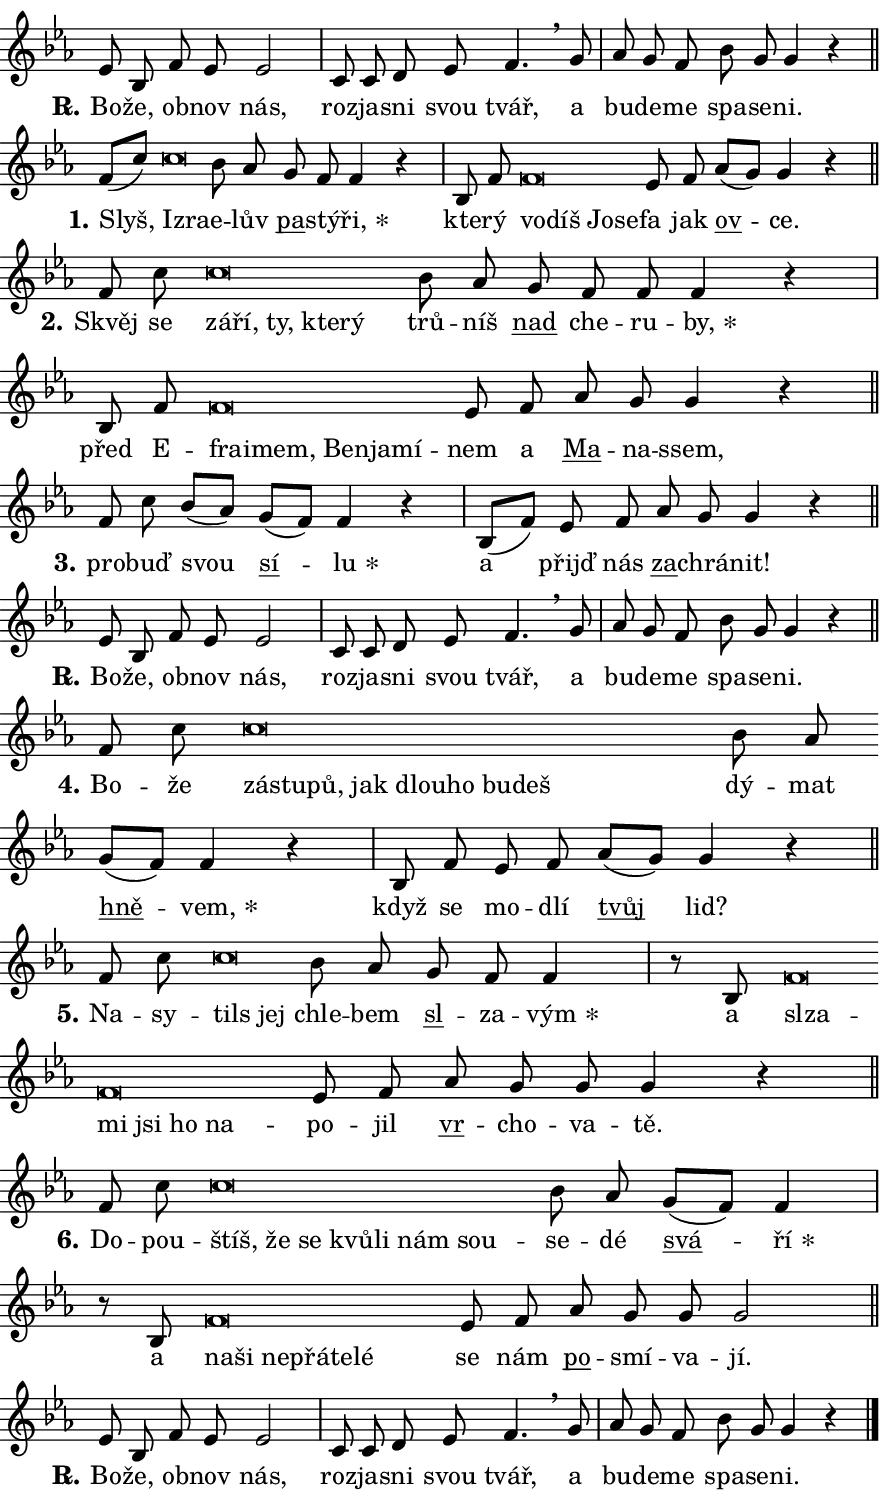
\version "2.24.0"
\header { tagline = "" }
\paper {
  indent = 0\cm
  top-margin = 0\cm
  right-margin = 0.13\cm % to fit lyric hyphens
  bottom-margin = 0\cm
  left-margin = 0\cm
  paper-width = 15\cm
  page-breaking = #ly:one-page-breaking
  system-system-spacing.basic-distance = #11
  score-system-spacing.basic-distance = #11
  ragged-last = ##f
}


%% Author: Thomas Morley
%% https://lists.gnu.org/archive/html/lilypond-user/2020-05/msg00002.html
#(define (line-position grob)
"Returns position of @var[grob} in current system:
   @code{'start}, if at first time-step
   @code{'end}, if at last time-step
   @code{'middle} otherwise
"
  (let* ((col (ly:item-get-column grob))
         (ln (ly:grob-object col 'left-neighbor))
         (rn (ly:grob-object col 'right-neighbor))
         (col-to-check-left (if (ly:grob? ln) ln col))
         (col-to-check-right (if (ly:grob? rn) rn col))
         (break-dir-left
           (and
             (ly:grob-property col-to-check-left 'non-musical #f)
             (ly:item-break-dir col-to-check-left)))
         (break-dir-right
           (and
             (ly:grob-property col-to-check-right 'non-musical #f)
             (ly:item-break-dir col-to-check-right))))
        (cond ((eqv? 1 break-dir-left) 'start)
              ((eqv? -1 break-dir-right) 'end)
              (else 'middle))))

#(define (tranparent-at-line-position vctor)
  (lambda (grob)
  "Relying on @code{line-position} select the relevant enry from @var{vctor}.
Used to determine transparency,"
    (case (line-position grob)
      ((end) (not (vector-ref vctor 0)))
      ((middle) (not (vector-ref vctor 1)))
      ((start) (not (vector-ref vctor 2))))))

noteHeadBreakVisibility =
#(define-music-function (break-visibility)(vector?)
"Makes @code{NoteHead}s transparent relying on @var{break-visibility}"
#{
  \override NoteHead.transparent =
    #(tranparent-at-line-position break-visibility)
#})

#(define delete-ledgers-for-transparent-note-heads
  (lambda (grob)
    "Reads whether a @code{NoteHead} is transparent.
If so this @code{NoteHead} is removed from @code{'note-heads} from
@var{grob}, which is supposed to be @code{LedgerLineSpanner}.
As a result ledgers are not printed for this @code{NoteHead}"
    (let* ((nhds-array (ly:grob-object grob 'note-heads))
           (nhds-list
             (if (ly:grob-array? nhds-array)
                 (ly:grob-array->list nhds-array)
                 '()))
           ;; Relies on the transparent-property being done before
           ;; Staff.LedgerLineSpanner.after-line-breaking is executed.
           ;; This is fragile ...
           (to-keep
             (remove
               (lambda (nhd)
                 (ly:grob-property nhd 'transparent #f))
               nhds-list)))
      ;; TODO find a better method to iterate over grob-arrays, similiar
      ;; to filter/remove etc for lists
      ;; For now rebuilt from scratch
      (set! (ly:grob-object grob 'note-heads)  '())
      (for-each
        (lambda (nhd)
          (ly:pointer-group-interface::add-grob grob 'note-heads nhd))
        to-keep))))

squashNotes = {
  \override NoteHead.X-extent = #'(-0.2 . 0.2)
  \override NoteHead.Y-extent = #'(-0.75 . 0)
  \override NoteHead.stencil =
    #(lambda (grob)
       (let ((pos (ly:grob-property grob 'staff-position)))
         (begin
           (if (< pos -7) (display "ERROR: Lower brevis then expected\n") (display ""))
           (if (<= pos -6) ly:text-interface::print ly:note-head::print))))
}
unSquashNotes = {
  \revert NoteHead.X-extent
  \revert NoteHead.Y-extent
  \revert NoteHead.stencil
}

hideNotes = \noteHeadBreakVisibility #begin-of-line-visible
unHideNotes = \noteHeadBreakVisibility #all-visible

% work-around for resetting accidentals
% https://lilypond.org/doc/v2.23/Documentation/notation/displaying-rhythms#unmetered-music
cadenzaMeasure = {
  \cadenzaOff
  \partial 1024 s1024
  \cadenzaOn
}

#(define-markup-command (accent layout props text) (markup?)
  "Underline accented syllable"
  (interpret-markup layout props
    #{\markup \override #'(offset . 4.3) \underline { #text }#}))

responsum = \markup \concat {
  "R" \hspace #-1.05 \path #0.1 #'((moveto 0 0.07) (lineto 0.9 0.8)) \hspace #0.05 "."
}

spaceSize = #0.6828661417322834 % exact space size for TeX Gyre Schola

\layout {
  \context {
    \Staff
    \remove "Time_signature_engraver"
    \override LedgerLineSpanner.after-line-breaking = #delete-ledgers-for-transparent-note-heads
  }
  \context {
    \Lyrics {
      \override LyricSpace.minimum-distance = \spaceSize
      \override LyricText.font-name = #"TeX Gyre Schola"
      \override LyricText.font-size = 1
      \override StanzaNumber.font-name = #"TeX Gyre Schola Bold"
      \override StanzaNumber.font-size = 1
    }
  }
  \context {
    \Score 
    \override NoteHead.text =
      #(lambda (grob) 
        (let ((pos (ly:grob-property grob 'staff-position)))
          #{\markup {
            \combine
              \halign #-0.55 \raise #(if (= pos -6) 0 0.5) \override #'(thickness . 2) \draw-line #'(3.2 . 0)
              \musicglyph "noteheads.sM1"
          }#}))
  }
}

% magnetic-lyrics.ily
%
%   written by
%     Jean Abou Samra <jean@abou-samra.fr>
%     Werner Lemberg <wl@gnu.org>
%
%   adapted by
%     Jiri Hon <jiri.hon@gmail.com>
%
% Version 2022-Apr-15

% https://www.mail-archive.com/lilypond-user@gnu.org/msg149350.html

#(define (Left_hyphen_pointer_engraver context)
   "Collect syllable-hyphen-syllable occurrences in lyrics and store
them in properties.  This engraver only looks to the left.  For
example, if the lyrics input is @code{foo -- bar}, it does the
following.

@itemize @bullet
@item
Set the @code{text} property of the @code{LyricHyphen} grob between
@q{foo} and @q{bar} to @code{foo}.

@item
Set the @code{left-hyphen} property of the @code{LyricText} grob with
text @q{foo} to the @code{LyricHyphen} grob between @q{foo} and
@q{bar}.
@end itemize

Use this auxiliary engraver in combination with the
@code{lyric-@/text::@/apply-@/magnetic-@/offset!} hook."
   (let ((hyphen #f)
         (text #f))
     (make-engraver
      (acknowledgers
       ((lyric-syllable-interface engraver grob source-engraver)
        (set! text grob)))
      (end-acknowledgers
       ((lyric-hyphen-interface engraver grob source-engraver)
        ;(when (not (grob::has-interface grob 'lyric-space-interface))
          (set! hyphen grob)));)
      ((stop-translation-timestep engraver)
       (when (and text hyphen)
         (ly:grob-set-object! text 'left-hyphen hyphen))
       (set! text #f)
       (set! hyphen #f)))))

#(define (lyric-text::apply-magnetic-offset! grob)
   "If the space between two syllables is less than the value in
property @code{LyricText@/.details@/.squash-threshold}, move the right
syllable to the left so that it gets concatenated with the left
syllable.

Use this function as a hook for
@code{LyricText@/.after-@/line-@/breaking} if the
@code{Left_@/hyphen_@/pointer_@/engraver} is active."
   (let ((hyphen (ly:grob-object grob 'left-hyphen #f)))
     (when hyphen
       (let ((left-text (ly:spanner-bound hyphen LEFT)))
         (when (grob::has-interface left-text 'lyric-syllable-interface)
           (let* ((common (ly:grob-common-refpoint grob left-text X))
                  (this-x-ext (ly:grob-extent grob common X))
                  (left-x-ext
                   (begin
                     ;; Trigger magnetism for left-text.
                     (ly:grob-property left-text 'after-line-breaking)
                     (ly:grob-extent left-text common X)))
                  ;; `delta` is the gap width between two syllables.
                  (delta (- (interval-start this-x-ext)
                            (interval-end left-x-ext)))
                  (details (ly:grob-property grob 'details))
                  (threshold (assoc-get 'squash-threshold details 0.2)))
             (when (< delta threshold)
               (let* (;; We have to manipulate the input text so that
                      ;; ligatures crossing syllable boundaries are not
                      ;; disabled.  For languages based on the Latin
                      ;; script this is essentially a beautification.
                      ;; However, for non-Western scripts it can be a
                      ;; necessity.
                      (lt (ly:grob-property left-text 'text))
                      (rt (ly:grob-property grob 'text))
                      (is-space (grob::has-interface hyphen 'lyric-space-interface))
                      (space (if is-space " " ""))
                      (extra-delta (if is-space spaceSize 0))
                      ;; Append new syllable.
                      (ltrt-space (if (and (string? lt) (string? rt))
                                (string-append lt space rt)
                                (make-concat-markup (list lt space rt))))
                      ;; Right-align `ltrt` to the right side.
                      (ltrt-space-markup (grob-interpret-markup
                               grob
                               (make-translate-markup
                                (cons (interval-length this-x-ext) 0)
                                (make-right-align-markup ltrt-space)))))
                 (begin
                   ;; Don't print `left-text`.
                   (ly:grob-set-property! left-text 'stencil #f)
                   ;; Set text and stencil (which holds all collected
                   ;; syllables so far) and shift it to the left.
                   (ly:grob-set-property! grob 'text ltrt-space)
                   (ly:grob-set-property! grob 'stencil ltrt-space-markup)
                   (ly:grob-translate-axis! grob (- (- delta extra-delta)) X))))))))))


#(define (lyric-hyphen::displace-bounds-first grob)
   ;; Make very sure this callback isn't triggered too early.
   (let ((left (ly:spanner-bound grob LEFT))
         (right (ly:spanner-bound grob RIGHT)))
     (ly:grob-property left 'after-line-breaking)
     (ly:grob-property right 'after-line-breaking)
     (ly:lyric-hyphen::print grob)))

squashThreshold = #0.4

\layout {
  \context {
    \Lyrics
    \consists #Left_hyphen_pointer_engraver
    \override LyricText.after-line-breaking =
      #lyric-text::apply-magnetic-offset!
    \override LyricHyphen.stencil = #lyric-hyphen::displace-bounds-first
    \override LyricText.details.squash-threshold = \squashThreshold
    \override LyricHyphen.minimum-distance = 0
    \override LyricHyphen.minimum-length = \squashThreshold
  }
}

squashText = \override LyricText.details.squash-threshold = 9999
unSquashText = \override LyricText.details.squash-threshold = \squashThreshold

leftText = \override LyricText.self-alignment-X = #LEFT
unLeftText = \revert LyricText.self-alignment-X

starOffset = #(lambda (grob) 
                (let ((x_offset (ly:self-alignment-interface::aligned-on-x-parent grob)))
                  (if (= x_offset 0) 0 (+ x_offset 1.2))))

star = #(define-music-function (syllable)(string?)
"Append star separator at the end of a syllable"
#{
  \once \override LyricText.X-offset = #starOffset
  \lyricmode { \markup {
    #syllable
    \override #'((font-name . "TeX Gyre Schola Bold")) \hspace #0.2 \lower #0.65 \larger "*"
  } }
#})

starAccent = #(define-music-function (syllable)(string?)
"Append star separator at the end of a syllable and make accent"
#{
  \once \override LyricText.X-offset = #starOffset
  \lyricmode { \markup {
    \accent #syllable
    \override #'((font-name . "TeX Gyre Schola Bold")) \hspace #0.2 \lower #0.65 \larger "*"
  } }
#})

breath = #(define-music-function (syllable)(string?)
"Append breathing indicator at the end of a syllable"
#{
  \lyricmode { \markup { #syllable "+" } }
#})

optionalBreath = #(define-music-function (syllable)(string?)
"Append optional breathing indicator at the end of a syllable"
#{
  \lyricmode { \markup { #syllable "(+)" } }
#})


\score {
    <<
        \new Voice = "melody" { \cadenzaOn \key es \major \relative { es'8 bes f' es es2 \cadenzaMeasure \bar "|" c8 c d es \bar "" f4. \breathe g8 \cadenzaMeasure \bar "|" as g f \bar "" bes g g4 r \cadenzaMeasure \bar "||" \break } }
        \new Lyrics \lyricsto "melody" { \lyricmode { \set stanza = \responsum
Bo -- že, ob -- nov nás, roz -- ja -- sni svou tvář, a bu -- de -- me spa -- se -- ni. } }
    >>
    \layout {}
}

\score {
    <<
        \new Voice = "melody" { \cadenzaOn \key es \major \relative { f'8[( c')] \bar "" \squashNotes c\breve*1/16 \hideNotes \breve*1/16 \bar "" \unHideNotes \unSquashNotes bes8 as \bar "" g f f4 r \cadenzaMeasure \bar "|" bes,8 f' \bar "" \squashNotes f\breve*1/16 \hideNotes \breve*1/16 \bar "" \breve*1/16 \breve*1/16 \bar "" \unHideNotes \unSquashNotes es8 f \bar "" as[( g)] g4 r \cadenzaMeasure \bar "||" \break } }
        \new Lyrics \lyricsto "melody" { \lyricmode { \set stanza = "1."
Slyš, \leftText Iz -- \squashText ra -- \unLeftText \unSquashText e -- lův \markup \accent pa -- stý -- \star ři, kte -- rý \leftText vo -- \squashText díš Jo -- se -- \unLeftText \unSquashText fa jak \markup \accent ov -- ce. } }
    >>
    \layout {}
}

\score {
    <<
        \new Voice = "melody" { \cadenzaOn \key es \major \relative { f'8 c' \bar "" \squashNotes c\breve*1/16 \hideNotes \breve*1/16 \bar "" \breve*1/16 \bar "" \breve*1/16 \breve*1/16 \bar "" \unHideNotes \unSquashNotes bes8 as \bar "" g f f f4 r \cadenzaMeasure \bar "|" bes,8 f' \bar "" \squashNotes f\breve*1/16 \hideNotes \breve*1/16 \bar "" \breve*1/16 \bar "" \breve*1/16 \breve*1/16 \bar "" \unHideNotes \unSquashNotes es8 f \bar "" as g g4 r \cadenzaMeasure \bar "||" \break } }
        \new Lyrics \lyricsto "melody" { \lyricmode { \set stanza = "2."
Skvěj se \leftText zá -- \squashText ří, ty, kte -- rý \unLeftText \unSquashText trů -- níš \markup \accent nad che -- ru -- \star by, před E -- \leftText frai -- \squashText mem, Ben -- ja -- mí -- \unLeftText \unSquashText nem a \markup \accent Ma -- na -- ssem, } }
    >>
    \layout {}
}

\score {
    <<
        \new Voice = "melody" { \cadenzaOn \key es \major \relative { f'8 c'8 bes8[( as)] \bar "" g[( f)] f4 r \cadenzaMeasure \bar "|" bes,8[( f'8)] es8 f \bar "" as g g4 r \cadenzaMeasure \bar "||" \break } }
        \new Lyrics \lyricsto "melody" { \lyricmode { \set stanza = "3."
pro -- buď svou \markup \accent sí -- \star lu a přijď nás \markup \accent za -- chrá -- nit! } }
    >>
    \layout {}
}

\score {
    <<
        \new Voice = "melody" { \cadenzaOn \key es \major \relative { es'8 bes f' es es2 \cadenzaMeasure \bar "|" c8 c d es \bar "" f4. \breathe g8 \cadenzaMeasure \bar "|" as g f \bar "" bes g g4 r \cadenzaMeasure \bar "||" \break } }
        \new Lyrics \lyricsto "melody" { \lyricmode { \set stanza = \responsum
Bo -- že, ob -- nov nás, roz -- ja -- sni svou tvář, a bu -- de -- me spa -- se -- ni. } }
    >>
    \layout {}
}

\score {
    <<
        \new Voice = "melody" { \cadenzaOn \key es \major \relative { f'8 c' \bar "" \squashNotes c\breve*1/16 \hideNotes \breve*1/16 \bar "" \breve*1/16 \bar "" \breve*1/16 \bar "" \breve*1/16 \bar "" \breve*1/16 \bar "" \breve*1/16 \breve*1/16 \bar "" \unHideNotes \unSquashNotes bes8 as \bar "" g[( f)] f4 r \cadenzaMeasure \bar "|" bes,8 f'8 es8 f \bar "" as[( g)] g4 r \cadenzaMeasure \bar "||" \break } }
        \new Lyrics \lyricsto "melody" { \lyricmode { \set stanza = "4."
Bo -- že \leftText zá -- \squashText stu -- pů, jak dlou -- ho bu -- deš \unLeftText \unSquashText dý -- mat \markup \accent hně -- \star vem, když se mo -- dlí \markup \accent tvůj lid? } }
    >>
    \layout {}
}

\score {
    <<
        \new Voice = "melody" { \cadenzaOn \key es \major \relative { f'8 c' \bar "" \squashNotes c\breve*1/16 \hideNotes \breve*1/16 \bar "" \unHideNotes \unSquashNotes bes8 as \bar "" g f f4 \cadenzaMeasure \bar "|" r8 bes,8 \squashNotes f'\breve*1/16 \hideNotes \breve*1/16 \bar "" \breve*1/16 \bar "" \breve*1/16 \bar "" \breve*1/16 \breve*1/16 \bar "" \unHideNotes \unSquashNotes es8 f \bar "" as g g g4 r \cadenzaMeasure \bar "||" \break } }
        \new Lyrics \lyricsto "melody" { \lyricmode { \set stanza = "5."
Na -- sy -- \leftText tils \squashText jej \unLeftText \unSquashText chle -- bem \markup \accent sl -- za -- \star vým a \leftText sl -- \squashText za -- mi jsi ho na -- \unLeftText \unSquashText po -- jil \markup \accent vr -- cho -- va -- tě. } }
    >>
    \layout {}
}

\score {
    <<
        \new Voice = "melody" { \cadenzaOn \key es \major \relative { f'8 c' \bar "" \squashNotes c\breve*1/16 \hideNotes \breve*1/16 \bar "" \breve*1/16 \bar "" \breve*1/16 \bar "" \breve*1/16 \bar "" \breve*1/16 \breve*1/16 \bar "" \unHideNotes \unSquashNotes bes8 as \bar "" g[( f)] f4 \cadenzaMeasure \bar "|" r8 bes,8 \squashNotes f'\breve*1/16 \hideNotes \breve*1/16 \bar "" \breve*1/16 \bar "" \breve*1/16 \bar "" \breve*1/16 \breve*1/16 \bar "" \unHideNotes \unSquashNotes es8 f \bar "" as g g g2 \cadenzaMeasure \bar "||" \break } }
        \new Lyrics \lyricsto "melody" { \lyricmode { \set stanza = "6."
Do -- pou -- \leftText štíš, \squashText že se kvů -- li nám sou -- \unLeftText \unSquashText se -- dé \markup \accent svá -- \star ří a \leftText na -- \squashText ši ne -- přá -- te -- lé \unLeftText \unSquashText se nám \markup \accent po -- smí -- va -- jí. } }
    >>
    \layout {}
}

\score {
    <<
        \new Voice = "melody" { \cadenzaOn \key es \major \relative { es'8 bes f' es es2 \cadenzaMeasure \bar "|" c8 c d es \bar "" f4. \breathe g8 \cadenzaMeasure \bar "|" as g f \bar "" bes g g4 r \cadenzaMeasure \bar "||" \break } \bar "|." }
        \new Lyrics \lyricsto "melody" { \lyricmode { \set stanza = \responsum
Bo -- že, ob -- nov nás, roz -- ja -- sni svou tvář, a bu -- de -- me spa -- se -- ni. } }
    >>
    \layout {}
}
